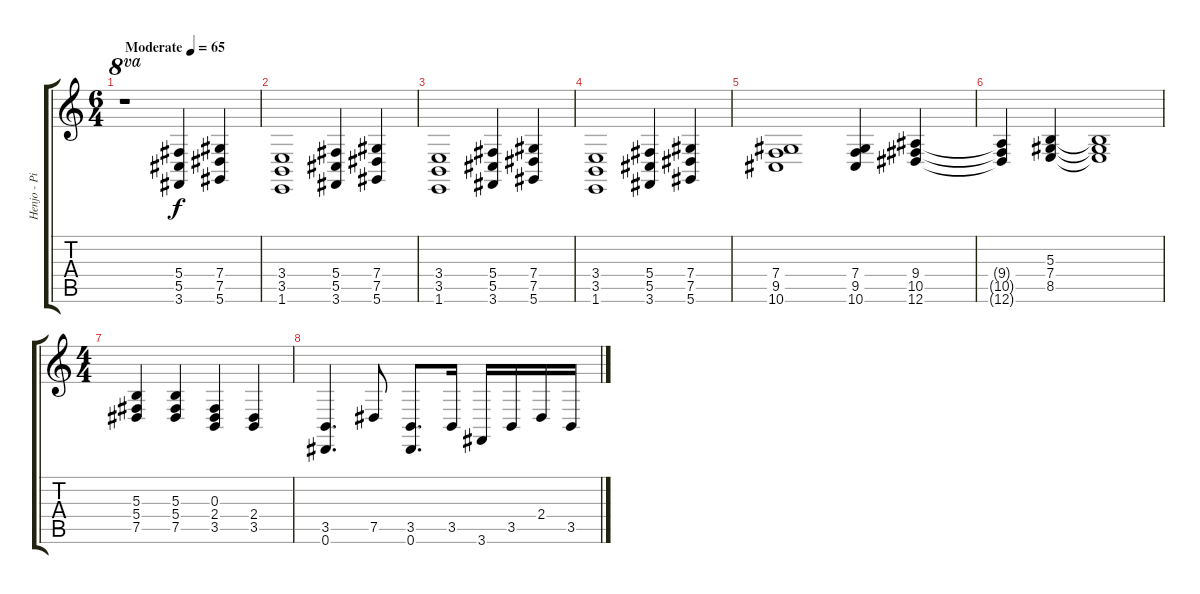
\track ("Henjo - Piano" "Henjo - Pi") {instrument acousticgrandpiano}
\staff {score tabs}
\tuning (Eb4 Bb3 Gb3 Db3 Ab2 Eb2) {hide}
\ts (6 4)
\tempo (65 "Moderate")
\clef g2
\ks c
r.1{ot 8va dy f instrument acousticgrandpiano} (5.4 5.5 3.6).4 (7.4 7.5 5.6).4 |
(3.4 3.5 1.6).1 (5.4 5.5 3.6).4 (7.4 7.5 5.6).4 |
(3.4 3.5 1.6).1 (5.4 5.5 3.6).4 (7.4 7.5 5.6).4 |
(3.4 3.5 1.6).1 (5.4 5.5 3.6).4 (7.4 7.5 5.6).4 |
(7.4 9.5 10.6).1 (7.4 9.5 10.6).4 (9.4 10.5 12.6).4 |
(9.4{t} 10.5{t} 12.6{t}).4 (5.3 7.4 8.5).4 (5.3{t} 7.4{t} 8.5{t}).1 |
\ts (4 4)
(5.3 5.4 7.5).4 (5.3 5.4 7.5).4 (0.3 2.4 3.5).4 (2.4 3.5).4 |
(3.5 0.6).4{d} 7.5.8 (3.5 0.6).8{d} 3.5.16 3.6.16 3.5.16 2.4.16 3.5.16
